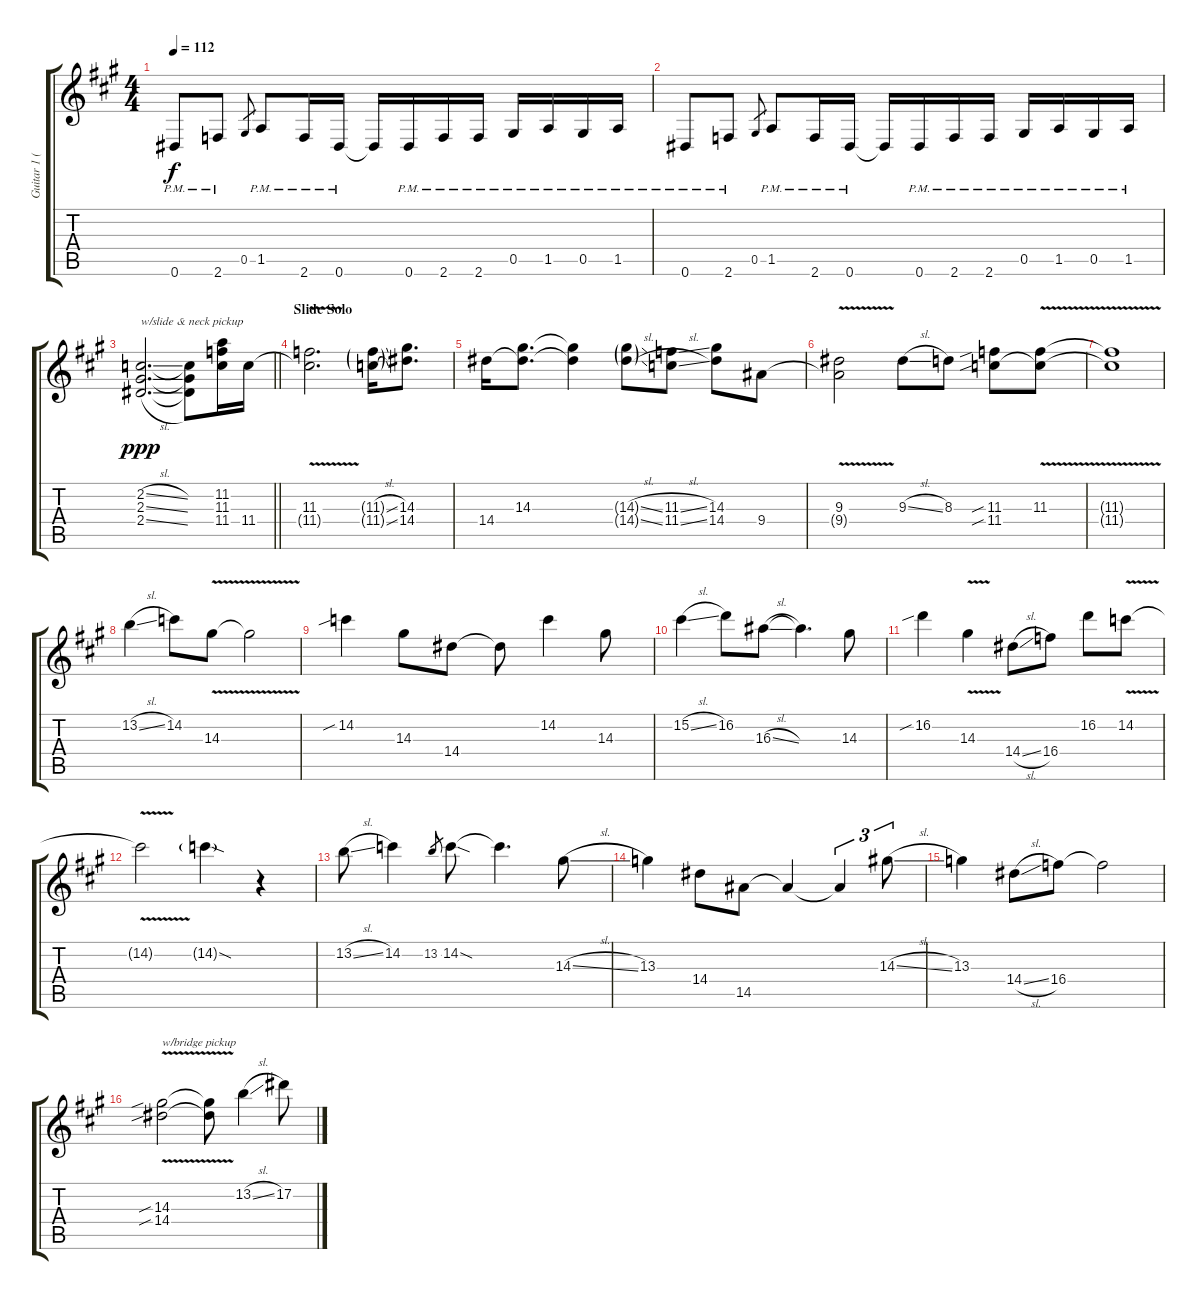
\track ("Guitar 1 (Slash)" "Guitar 1 (") {mute instrument overdrivenguitar}
\staff {score tabs}
\tuning (Eb4 Bb3 Gb3 Db3 Ab2 Eb2) {hide}
\ts (4 4)
\tempo 112
\clef g2
\ks f#minor
0.6{pm}.8{dy f} 2.6{pm}.8 0.5.8{gr} 1.5{pm}.8 2.6{pm}.16 0.6{pm}.16 0.6{t}.16 0.6{pm}.16 2.6{pm}.16 2.6{pm}.16 0.5{pm}.16 1.5{pm}.16 0.5{pm}.16 1.5{pm}.16 |
0.6{pm}.8 2.6{pm}.8 0.5.8{gr} 1.5{pm}.8 2.6{pm}.16 0.6{pm}.16 0.6{t}.16 0.6{pm}.16 2.6{pm}.16 2.6{pm}.16 0.5{pm}.16 1.5{pm}.16 0.5{pm}.16 1.5{pm}.16 |
\barLineRight lightlight
(2.2{sl} 2.3{sl} 2.4{sl}).2{d txt "w/slide & neck pickup" dy ppp} (2.2{t} 2.3{t} 2.4{t}).8 (11.2 11.3 11.4).16 11.4.16 |
\section ("" "Slide Solo")
(11.3{v} 11.4{t}).2{d} (11.3{sl g} 11.4{sl g}).16 (14.3 14.4).8{d} |
14.4.16 (14.3 14.4{t}).8{d} (14.3{t} 14.4{t}).4 (14.3{sl g} 14.4{sl g}).8 (11.3{sl} 11.4{sl}).8 (14.3 14.4).8 9.4.8 |
(9.3{v} 9.4{t}).2 9.3{sl}.8 8.3.8 (11.3{sib} 11.4{sib}).8 (11.3{v} 11.4{t}).8 |
(11.3{t} 11.4{t}).1 |
13.2{sl}.4 14.2.8 14.3{v}.8 14.3{t}.2 |
14.2{sib}.4 14.3.8 14.4.8 14.4{t}.8 14.2.4 14.3.8 |
15.2{sl}.4 16.2.8 16.3{sl}.8 16.3{t}.4{d} 14.3.8 |
16.2{sib}.4 14.3{v}.4 14.4{sl}.8 16.4.8 16.2.8 14.2{v}.8 |
14.2{t}.2 14.2{sod g}.4 r.4 |
13.2{sl}.8 14.2.4 13.2.8{gr} 14.2{sod}.8 14.2{t}.4{d} 14.3{sl}.8 |
13.3.4 14.4.8 14.5.8 14.5{t}.4 14.5{t}.4{tu (3 2)} 14.3{sl}.8{tu (3 2)} |
13.3.4 14.4{sl}.8 16.4.8 16.4{t}.2 |
(14.3{v sib} 14.4{v sib}).2{txt "w/bridge pickup"} (14.3{t} 14.4{t}).8 13.2{sl}.4 17.2.8
